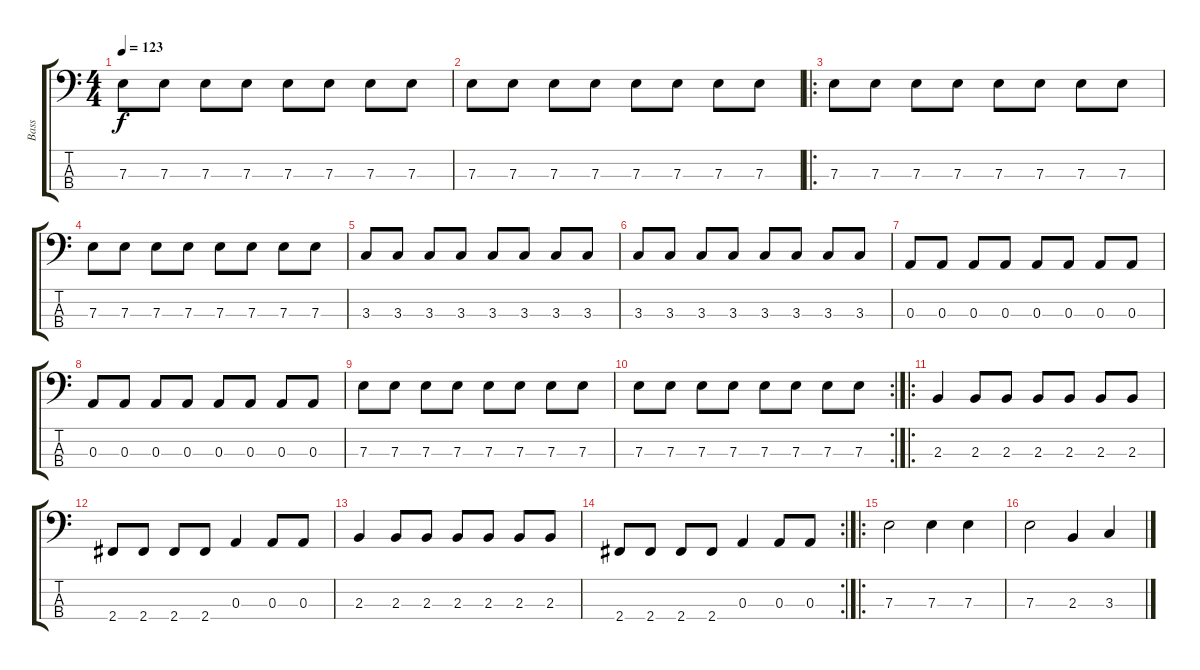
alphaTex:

\track ("Bass" "Bass") {instrument electricbassfinger}
\staff {score tabs}
\tuning (G2 D2 A1 E1) {hide}
\ts (4 4)
\tempo 123
\clef f4
\ks c
7.3.8{dy f} 7.3.8 7.3.8 7.3.8 7.3.8 7.3.8 7.3.8 7.3.8 |
7.3.8 7.3.8 7.3.8 7.3.8 7.3.8 7.3.8 7.3.8 7.3.8 |
\ro
7.3.8{instrument electricbassfinger} 7.3.8 7.3.8 7.3.8 7.3.8 7.3.8 7.3.8 7.3.8 |
7.3.8 7.3.8 7.3.8 7.3.8 7.3.8 7.3.8 7.3.8 7.3.8 |
3.3.8 3.3.8 3.3.8 3.3.8 3.3.8 3.3.8 3.3.8 3.3.8 |
3.3.8 3.3.8 3.3.8 3.3.8 3.3.8 3.3.8 3.3.8 3.3.8 |
0.3.8 0.3.8 0.3.8 0.3.8 0.3.8 0.3.8 0.3.8 0.3.8 |
0.3.8 0.3.8 0.3.8 0.3.8 0.3.8 0.3.8 0.3.8 0.3.8 |
7.3.8 7.3.8 7.3.8 7.3.8 7.3.8 7.3.8 7.3.8 7.3.8 |
\rc 2
7.3.8 7.3.8 7.3.8 7.3.8 7.3.8 7.3.8 7.3.8 7.3.8 |
\ro
2.3.4 2.3.8 2.3.8 2.3.8 2.3.8 2.3.8 2.3.8 |
2.4.8 2.4.8 2.4.8 2.4.8 0.3.4 0.3.8 0.3.8 |
2.3.4 2.3.8 2.3.8 2.3.8 2.3.8 2.3.8 2.3.8 |
\rc 2
2.4.8 2.4.8 2.4.8 2.4.8 0.3.4 0.3.8 0.3.8 |
\ro
7.3.2 7.3.4 7.3.4 |
7.3.2 2.3.4 3.3.4
